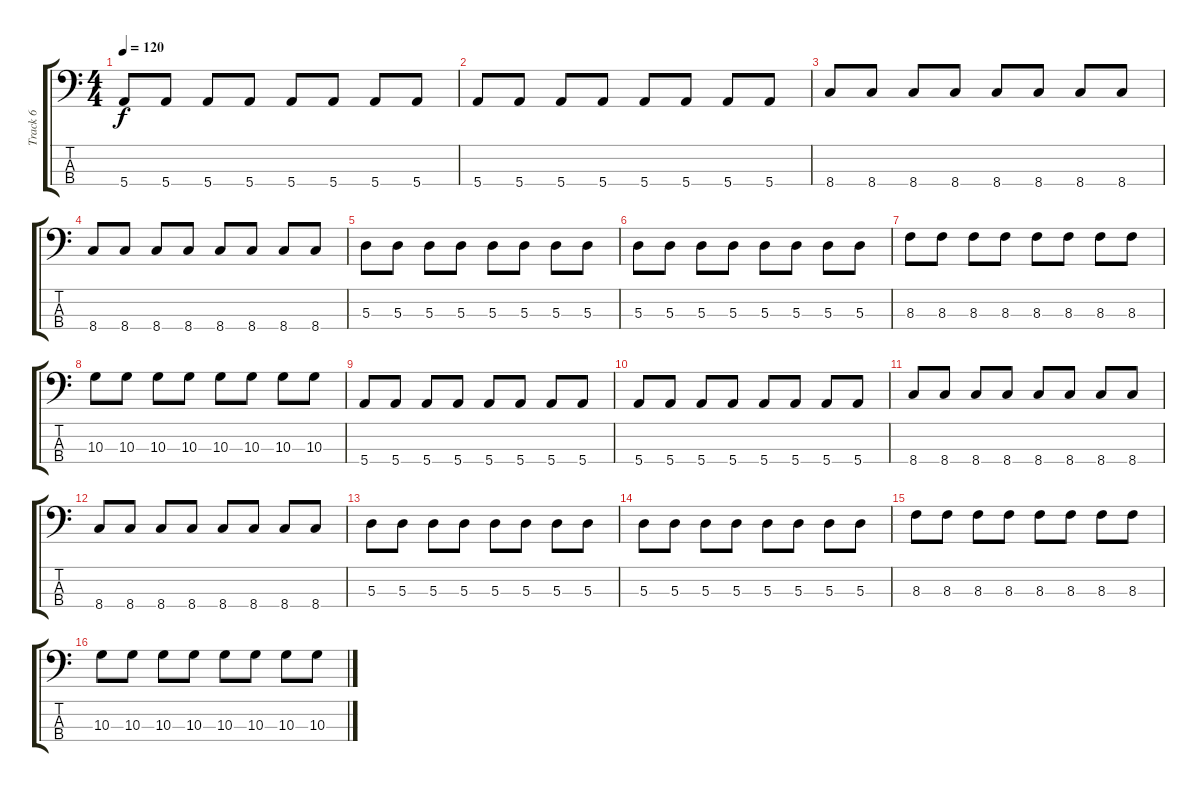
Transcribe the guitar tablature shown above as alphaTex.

\track ("Track 6" "Track 6") {instrument electricbassfinger}
\staff {score tabs}
\tuning (G2 D2 A1 E1) {hide}
\ts (4 4)
\tempo 120
\clef f4
\ks c
5.4.8{dy f} 5.4.8 5.4.8 5.4.8 5.4.8 5.4.8 5.4.8 5.4.8 |
5.4.8 5.4.8 5.4.8 5.4.8 5.4.8 5.4.8 5.4.8 5.4.8 |
8.4.8 8.4.8 8.4.8 8.4.8 8.4.8 8.4.8 8.4.8 8.4.8 |
8.4.8 8.4.8 8.4.8 8.4.8 8.4.8 8.4.8 8.4.8 8.4.8 |
5.3.8 5.3.8 5.3.8 5.3.8 5.3.8 5.3.8 5.3.8 5.3.8 |
5.3.8 5.3.8 5.3.8 5.3.8 5.3.8 5.3.8 5.3.8 5.3.8 |
8.3.8 8.3.8 8.3.8 8.3.8 8.3.8 8.3.8 8.3.8 8.3.8 |
10.3.8 10.3.8 10.3.8 10.3.8 10.3.8 10.3.8 10.3.8 10.3.8 |
5.4.8 5.4.8 5.4.8 5.4.8 5.4.8 5.4.8 5.4.8 5.4.8 |
5.4.8 5.4.8 5.4.8 5.4.8 5.4.8 5.4.8 5.4.8 5.4.8 |
8.4.8 8.4.8 8.4.8 8.4.8 8.4.8 8.4.8 8.4.8 8.4.8 |
8.4.8 8.4.8 8.4.8 8.4.8 8.4.8 8.4.8 8.4.8 8.4.8 |
5.3.8 5.3.8 5.3.8 5.3.8 5.3.8 5.3.8 5.3.8 5.3.8 |
5.3.8 5.3.8 5.3.8 5.3.8 5.3.8 5.3.8 5.3.8 5.3.8 |
8.3.8 8.3.8 8.3.8 8.3.8 8.3.8 8.3.8 8.3.8 8.3.8 |
10.3.8 10.3.8 10.3.8 10.3.8 10.3.8 10.3.8 10.3.8 10.3.8
